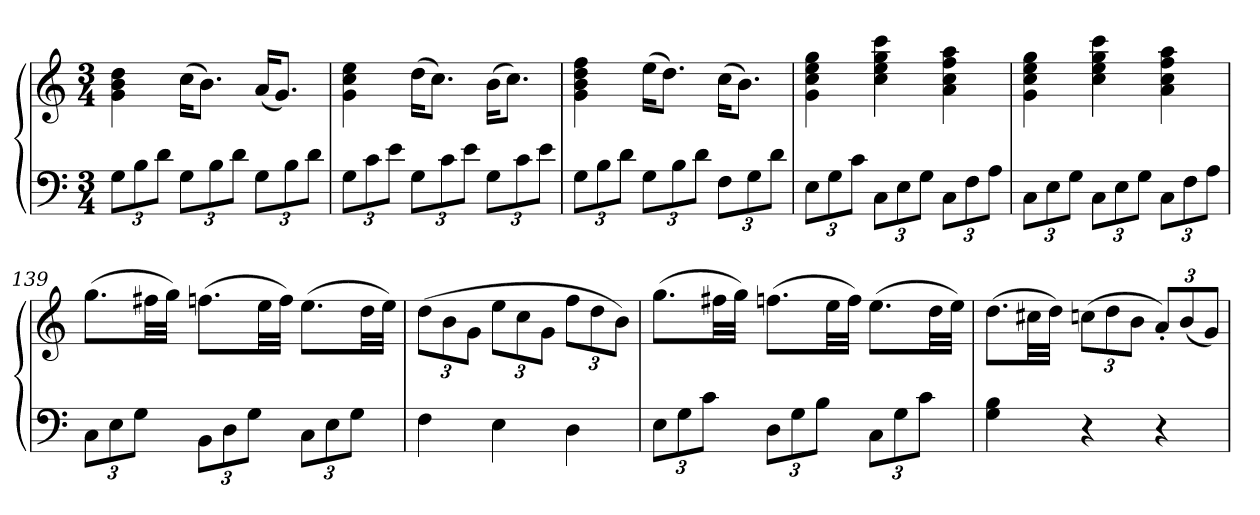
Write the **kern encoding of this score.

**kern	**kern
*part1	*part1
*staff2	*staff1
*clefF4	*clefG2
*k[]	*k[]
*M3/4	*M3/4
=	=
12GL	4g 4b 4dd
12B	.
12dJ	.
12GL	(16ccKL
.	8.bJ)
12B	.
12dJ	.
12GL	(16aKL
.	8.gJ)
12B	.
12dJ	.
=135	=135
12GL	4g 4cc 4ee
12c	.
12eJ	.
12GL	(16ddKL
.	8.ccJ)
12c	.
12eJ	.
12GL	(16bKL
.	8.ccJ)
12c	.
12eJ	.
=136	=136
12GL	4g 4b 4dd 4ff
12B	.
12dJ	.
12GL	(16eeKL
.	8.ddJ)
12B	.
12dJ	.
12FL	(16ccKL
.	8.bJ)
12G	.
12dJ	.
=137	=137
12EL	4g 4cc 4ee 4gg
12G	.
12cJ	.
12CL	4cc 4ee 4gg 4ccc
12E	.
12GJ	.
12CL	4a 4cc 4ff 4aa
12F	.
12AJ	.
=138	=138
12CL	4g 4cc 4ee 4gg
12E	.
12GJ	.
12CL	4cc 4ee 4gg 4ccc
12E	.
12GJ	.
12CL	4a 4cc 4ff 4aa
12F	.
12AJ	.
=139	=139
12CL	(8.ggL
12E	.
12GJ	.
.	32ff#XLL
.	32ggJJJ)
12BBL	(8.ffnL
12D	.
12GJ	.
.	32eeLL
.	32ffJJJ)
12CL	(8.eeL
12E	.
12GJ	.
.	32ddLL
.	32eeJJJ)
=140	=140
4F	(12ddL
.	12b
.	12gJ
4E	12eeL
.	12cc
.	12gJ
4D	12ffL
.	12dd
.	12bJ)
=141	=141
12EL	(8.ggL
12G	.
12cJ	.
.	32ff#XLL
.	32ggJJJ)
12DL	(8.ffnL
12G	.
12BJ	.
.	32eeLL
.	32ffJJJ)
12CL	(8.eeL
12G	.
12cJ	.
.	32ddLL
.	32eeJJJ)
=142	=142
4G 4B	(8.ddL
.	32cc#XLL
.	32ddJJJ)
4r	(12ccnL
.	12dd
.	12bJ
4r	12a'L)
.	(12b
.	12gJ)
=	=
*-	*-
